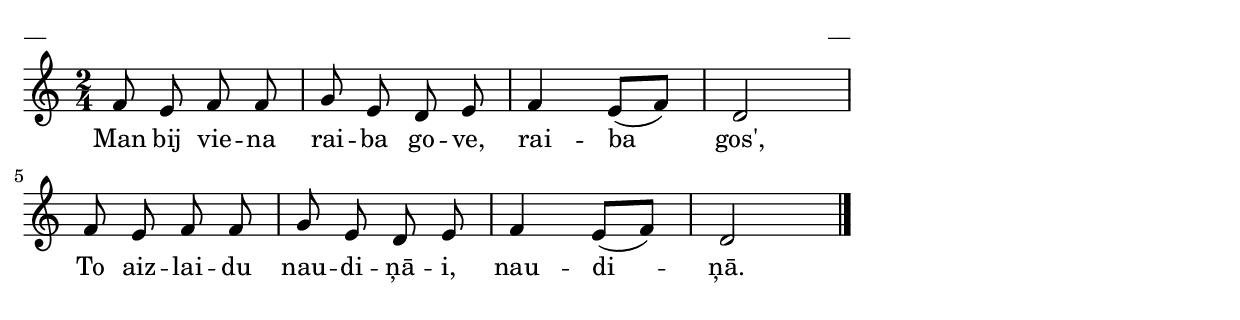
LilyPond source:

\version "2.13.16"
%\header {
%    title = "Aiz kalniņa dūmi kūp"
%}
\paper {
line-width = 14\cm
left-margin = 0.4\cm
between-system-padding = 0.1\cm
between-system-space = 0.1\cm
}
\layout {
indent = #0
ragged-last = ##f
}

voiceA = \relative c' {
\clef "treble"
\key c \major
\time 2/4
f8 e f f |
g8 e d e |
f4 e8([ f)] |
d2 |
f8 e f f |
g8 e d e |
f4 e8([ f)] |
d2 |
\bar "|."
} 

lyricA = \lyricmode {
Man bij vie -- na rai -- ba go -- ve, rai -- ba gos',
To aiz -- lai -- du nau -- di -- ņā -- i, nau -- di -- ņā.
} 

fullScore = <<
\new Staff {
<<
\new Voice = "voiceA" { \oneVoice \autoBeamOff \voiceA }
\lyricsto "voiceA" \new Lyrics \lyricA
>>
}
>>

\score {
\fullScore
\header { piece = "__" opus = "__" }
}
\markup { \with-color #(x11-color 'white) \sans \smaller "__" }
\score {
\unfoldRepeats
\fullScore
\midi {
\context { \Staff \remove "Staff_performer" }
\context { \Voice \consists "Staff_performer" }
}
}


